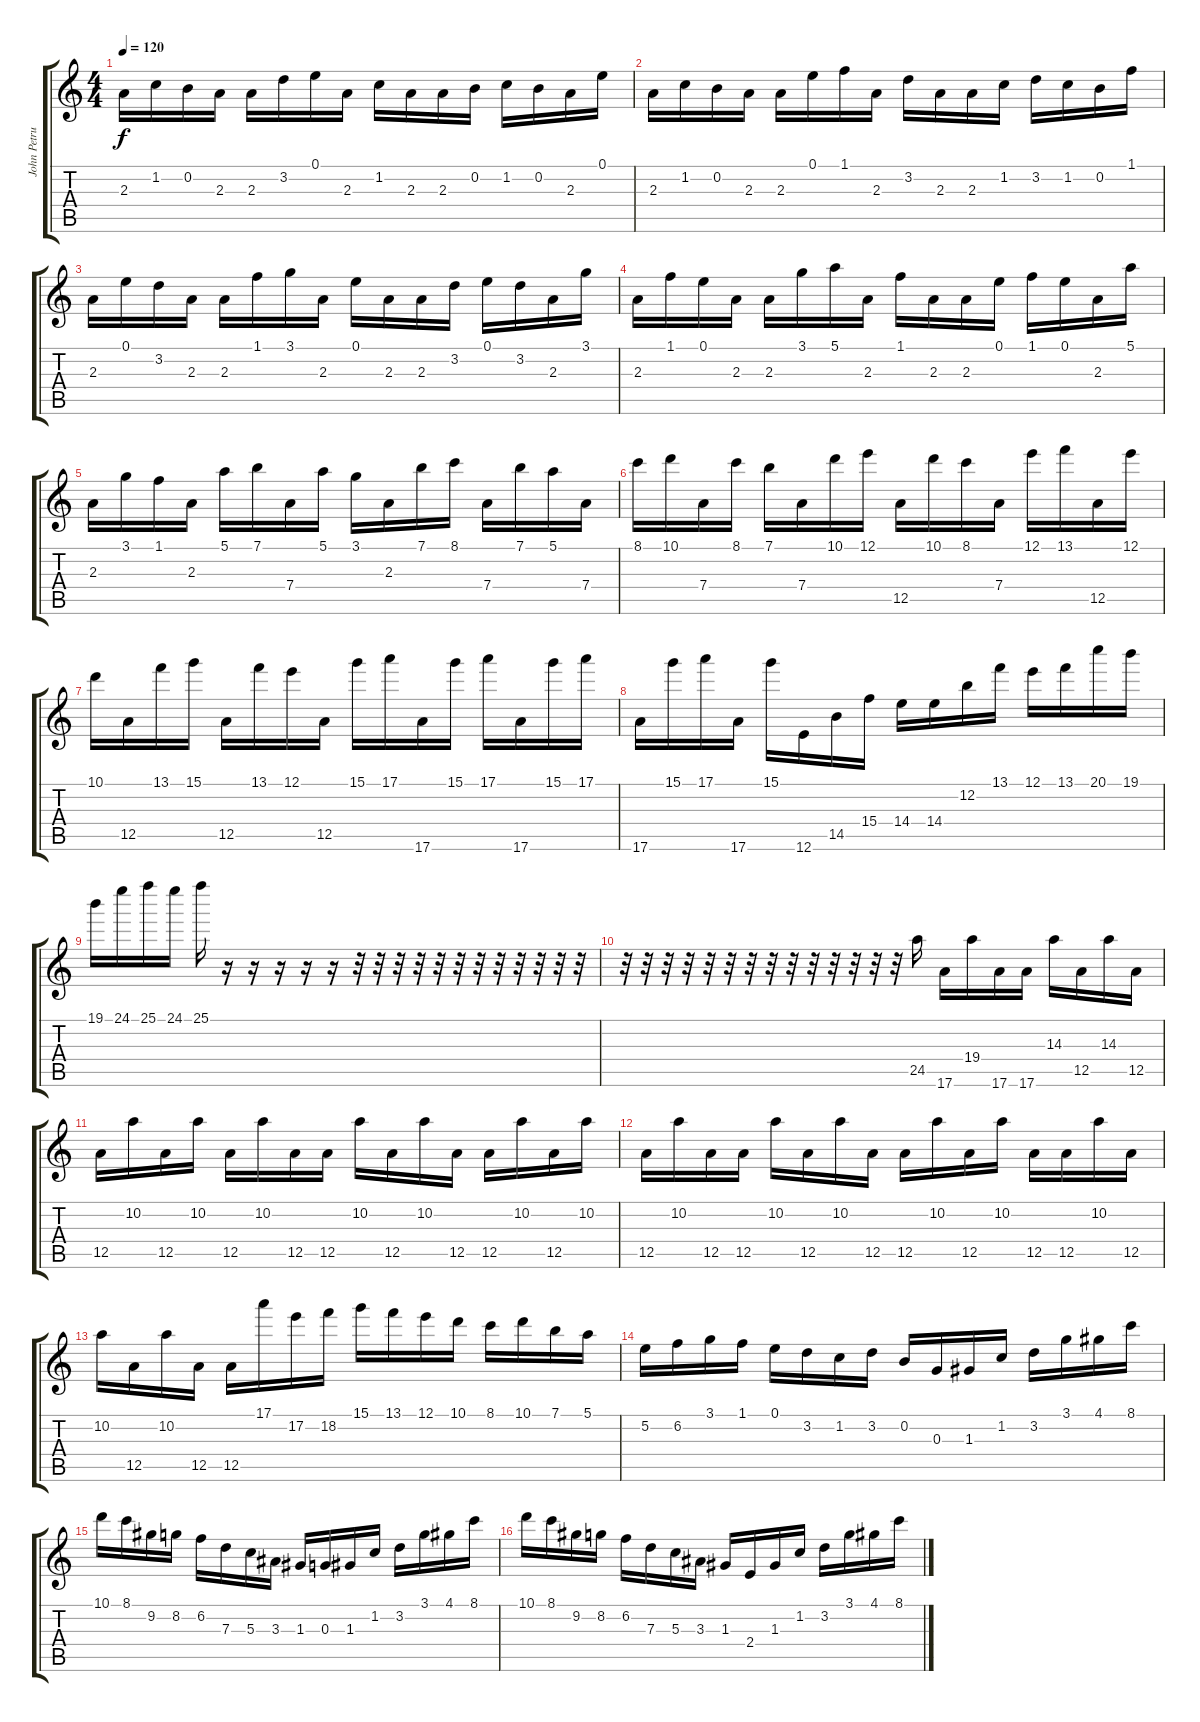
\track ("John Petrucci - Disto 1" "John Petru") {instrument distortionguitar}
\staff {score tabs}
\tuning (E4 B3 G3 D3 A2 E2) {hide}
\ts (4 4)
\tempo 120
\clef g2
\ks c
2.3.16{dy f} 1.2.16 0.2.16 2.3.16 2.3.16 3.2.16 0.1.16 2.3.16 1.2.16 2.3.16 2.3.16 0.2.16 1.2.16 0.2.16 2.3.16 0.1.16 |
2.3.16 1.2.16 0.2.16 2.3.16 2.3.16 0.1.16 1.1.16 2.3.16 3.2.16 2.3.16 2.3.16 1.2.16 3.2.16 1.2.16 0.2.16 1.1.16 |
2.3.16 0.1.16 3.2.16 2.3.16 2.3.16 1.1.16 3.1.16 2.3.16 0.1.16 2.3.16 2.3.16 3.2.16 0.1.16 3.2.16 2.3.16 3.1.16 |
2.3.16 1.1.16 0.1.16 2.3.16 2.3.16 3.1.16 5.1.16 2.3.16 1.1.16 2.3.16 2.3.16 0.1.16 1.1.16 0.1.16 2.3.16 5.1.16 |
2.3.16 3.1.16 1.1.16 2.3.16 5.1.16 7.1.16 7.4.16 5.1.16 3.1.16 2.3.16 7.1.16 8.1.16 7.4.16 7.1.16 5.1.16 7.4.16 |
8.1.16 10.1.16 7.4.16 8.1.16 7.1.16 7.4.16 10.1.16 12.1.16 12.5.16 10.1.16 8.1.16 7.4.16 12.1.16 13.1.16 12.5.16 12.1.16 |
10.1.16 12.5.16 13.1.16 15.1.16 12.5.16 13.1.16 12.1.16 12.5.16 15.1.16 17.1.16 17.6.16 15.1.16 17.1.16 17.6.16 15.1.16 17.1.16 |
17.6.16 15.1.16 17.1.16 17.6.16 15.1.16 12.6.16 14.5.16 15.4.16 14.4.16 14.4.16 12.2.16 13.1.16 12.1.16 13.1.16 20.1.16 19.1.16 |
19.1.16 24.1.16 25.1.16 24.1.16 25.1.16 r.16 r.16 r.16 r.16 r.16 r.32 r.32 r.32 r.32 r.32 r.32 r.32 r.32 r.32 r.32 r.32 r.32 |
r.32 r.32 r.32 r.32 r.32 r.32 r.32 r.32 r.32 r.32 r.32 r.32 r.32 r.32 24.5.16 17.6.16 19.4.16 17.6.16 17.6.16 14.3.16 12.5.16 14.3.16 12.5.16 |
12.5.16 10.2.16 12.5.16 10.2.16 12.5.16 10.2.16 12.5.16 12.5.16 10.2.16 12.5.16 10.2.16 12.5.16 12.5.16 10.2.16 12.5.16 10.2.16 |
12.5.16 10.2.16 12.5.16 12.5.16 10.2.16 12.5.16 10.2.16 12.5.16 12.5.16 10.2.16 12.5.16 10.2.16 12.5.16 12.5.16 10.2.16 12.5.16 |
10.2.16 12.5.16 10.2.16 12.5.16 12.5.16 17.1.16 17.2.16 18.2.16 15.1.16 13.1.16 12.1.16 10.1.16 8.1.16 10.1.16 7.1.16 5.1.16 |
5.2.16 6.2.16 3.1.16 1.1.16 0.1.16 3.2.16 1.2.16 3.2.16 0.2.16 0.3.16 1.3.16 1.2.16 3.2.16 3.1.16 4.1.16 8.1.16 |
10.1.16 8.1.16 9.2.16 8.2.16 6.2.16 7.3.16 5.3.16 3.3.16 1.3.16 0.3.16 1.3.16 1.2.16 3.2.16 3.1.16 4.1.16 8.1.16 |
10.1.16 8.1.16 9.2.16 8.2.16 6.2.16 7.3.16 5.3.16 3.3.16 1.3.16 2.4.16 1.3.16 1.2.16 3.2.16 3.1.16 4.1.16 8.1.16
